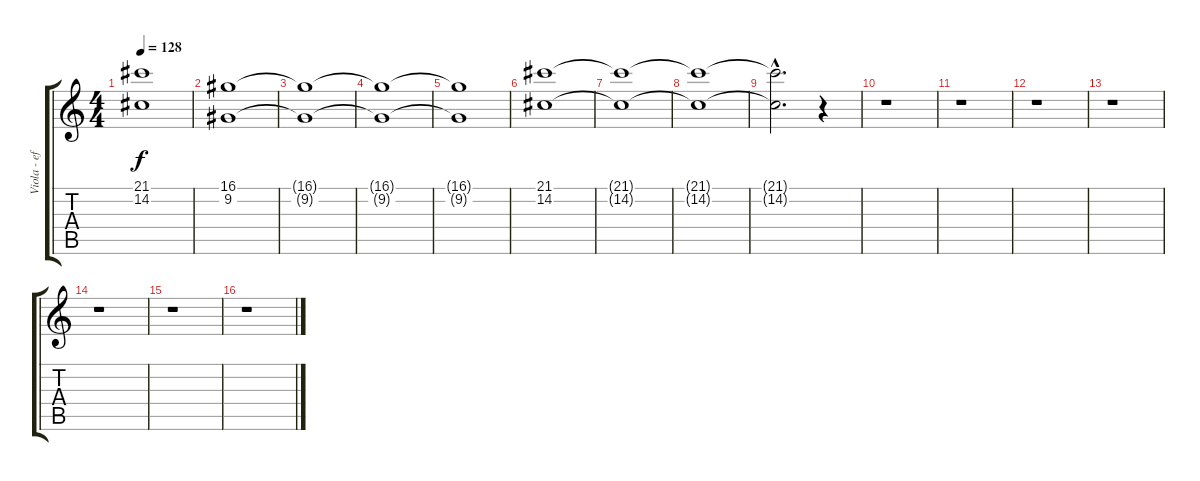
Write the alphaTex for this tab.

\track ("Viola - effects" "Viola - ef") {instrument viola}
\staff {score tabs}
\tuning (E4 B3 G3 D3 A2 E2) {hide}
\ts (4 4)
\tempo 128
\clef g2
\ks c
(21.1{t} 14.2{t}).1{dy f} |
(16.1 9.2).1{volume 7 balance 0 instrument stringensemble2} |
(16.1{t} 9.2{t}).1 |
(16.1{t} 9.2{t}).1 |
(16.1{t} 9.2{t}).1 |
(21.1 14.2).1 |
(21.1{t} 14.2{t}).1 |
(21.1{t} 14.2{t}).1 |
(21.1{hac t} 14.2{hac t}).2{d} r.4 |
r.1 |
r.1 |
r.1 |
r.1 |
r.1 |
r.1 |
r.1
